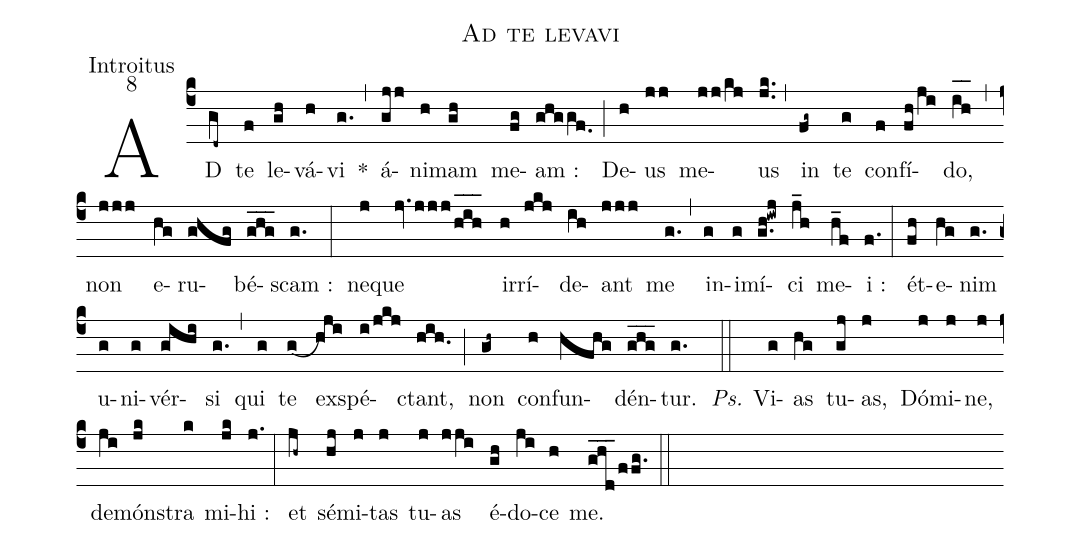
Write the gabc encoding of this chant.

name:Ad te levavi;
office-part:Introitus;
mode:8;
%%
(c4) AD(gd~) te(f) le(gh)vá(h)vi(g.) *(,) á(gjj)ni(h)mam(gh) me(fg)am :(ghggf.0) (;) De(h)us(jj) me(jj/kj)us(jk..) (,) in(fg~) te(g) con(f)fí(fh/ji)do,(i_[oh:h]h_[oh:h]) (,) non(jjj) e(hg)ru(ghfg)bé(ghg___)scam :(g.) (:) ne(j)que(jv.jjj/h_[oh:h]i_[oh:h]h_[oh:h]) ir(h)rí(jkj)de(ih)ant(jjj) me(g.) (,) in(g)i(g)mí(g.h!iwj)ci(j_h) me(h_f)i :(f.) (:) ét(fh)e(hg)nim(g.) u(g)ni(g)vér(gihi)si(g.) (,) qui(g) te(g[uslur:2;0.44cm,0.2cm]) ex(hji)spé(i/jkj)ctant,(hih.) (;) non(gh~) con(h)fun(hfhg)dén(ghg___)tur.(g.) (::) <i>Ps.</i> Vi(g)as(hg) tu(gj)as,(j) Dó(j)mi(j)ne,(j) de(ji)món(jk)stra(k) mi(jk)hi :(j.) (:) et(jh~) sé(hj)mi(j)tas(j) tu(j)as(jji) é(gh)do(ji)ce(h) me.(ghd___/ffg.) (::)
